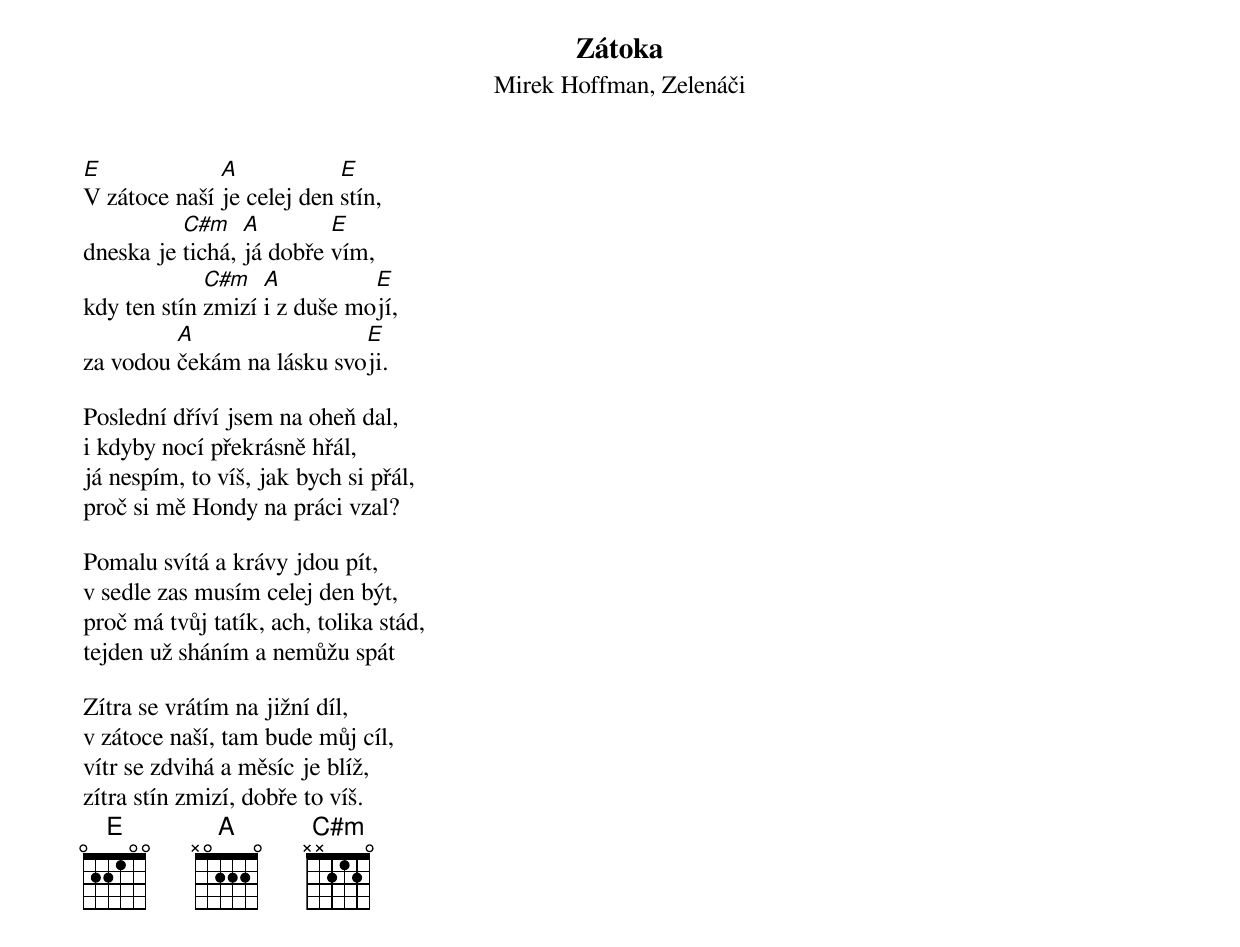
{title: Zátoka}
{subtitle: Mirek Hoffman, Zelenáči}

[E]V zátoce naší [A]je celej den [E]stín,
dneska je [C#m]tichá, [A]já dobře [E]vím,
kdy ten stín [C#m]zmizí [A]i z duše mo[E]jí,
za vodou [A]čekám na lásku svo[E]ji.

Poslední dříví jsem na oheň dal,
i kdyby nocí překrásně hřál,
já nespím, to víš, jak bych si přál,
proč si mě Hondy na práci vzal?

Pomalu svítá a krávy jdou pít,
v sedle zas musím celej den být,
proč má tvůj tatík, ach, tolika stád,
tejden už sháním a nemůžu spát

Zítra se vrátím na jižní díl,
v zátoce naší, tam bude můj cíl,
vítr se zdvihá a měsíc je blíž,
zítra stín zmizí, dobře to víš.
